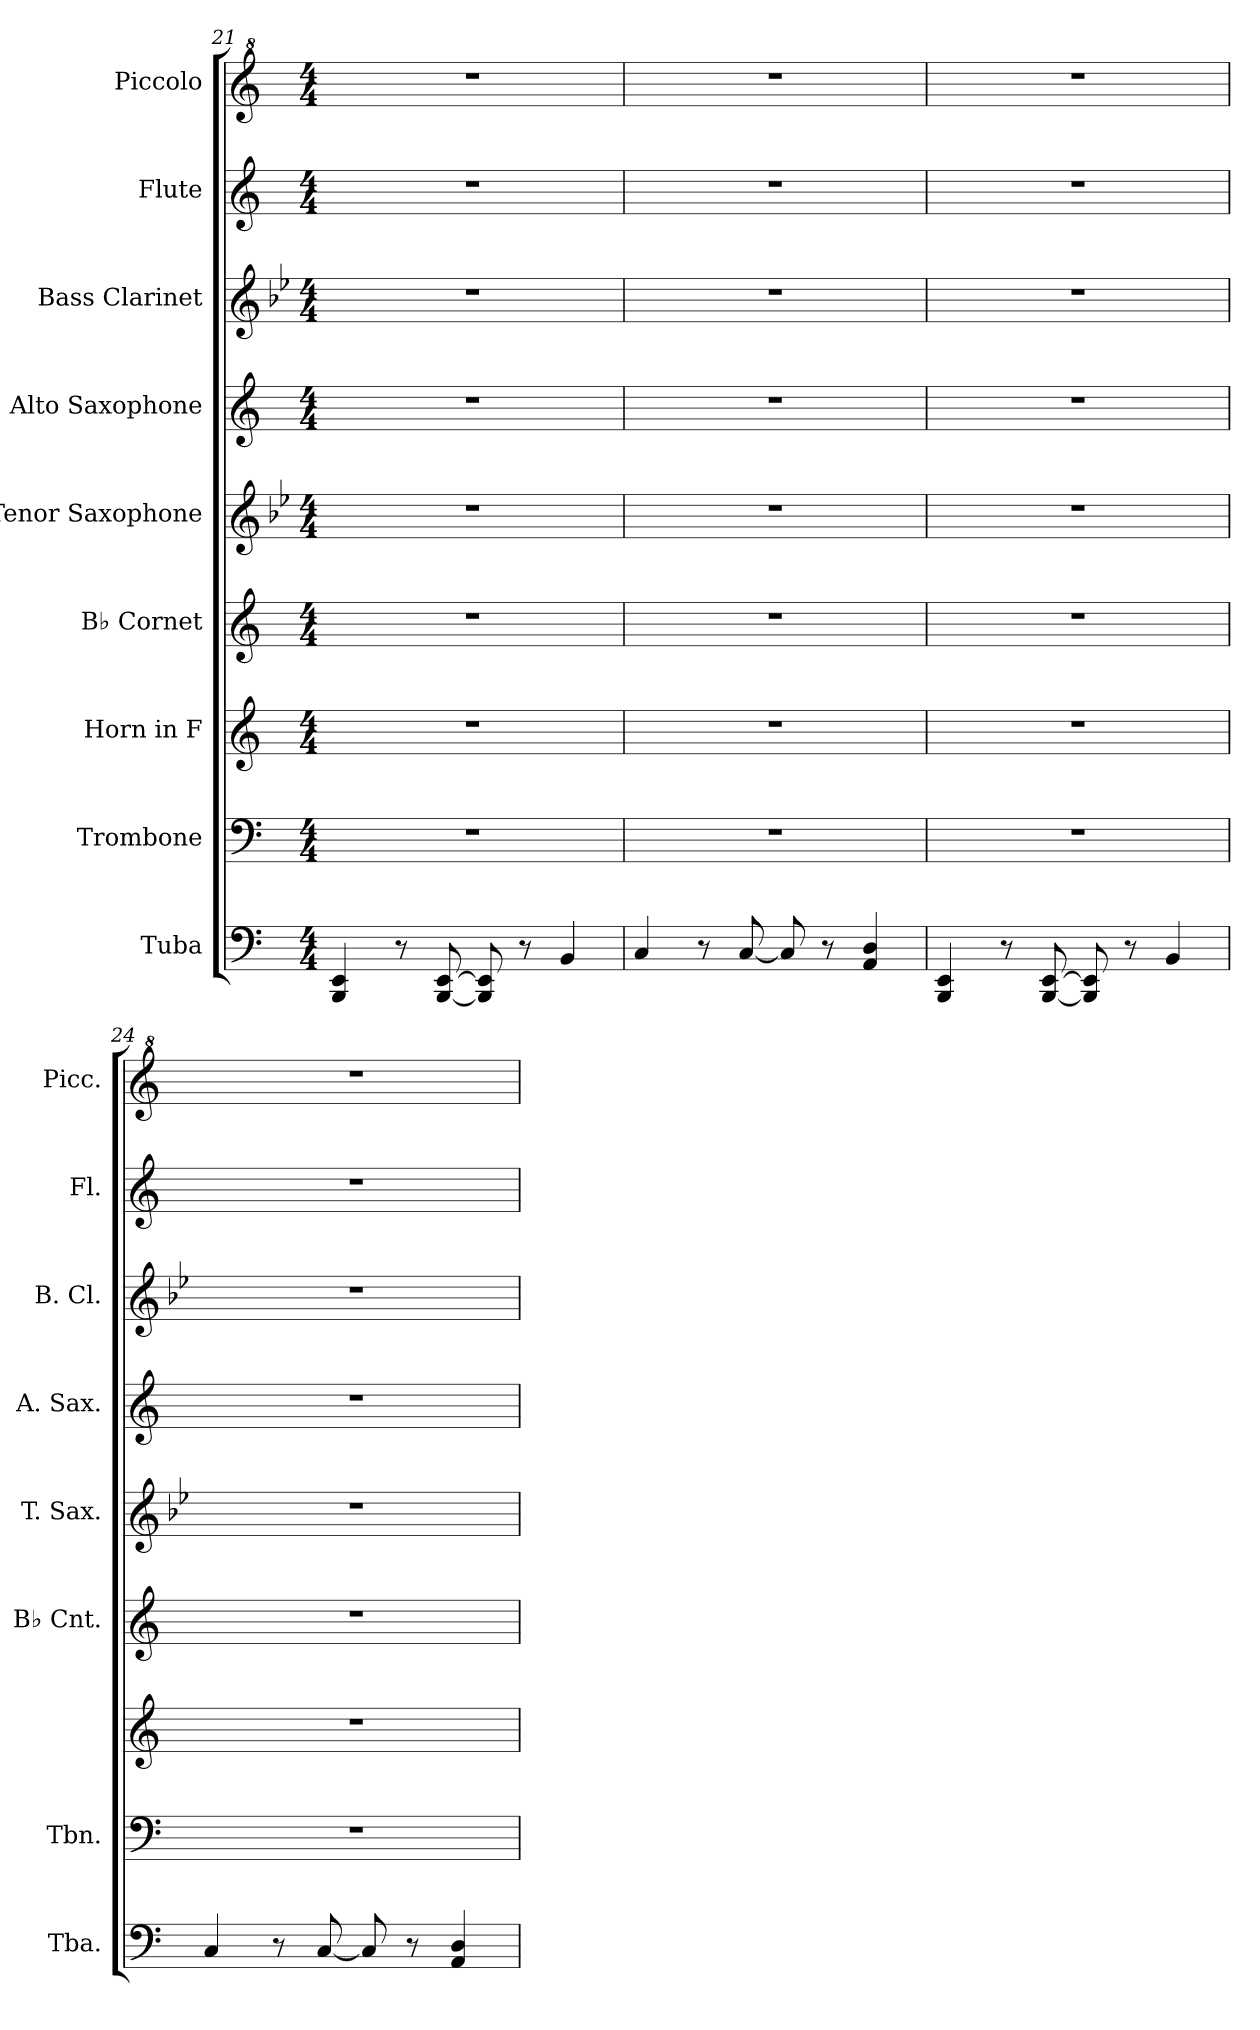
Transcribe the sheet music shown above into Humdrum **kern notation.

**kern	**kern	**kern	**kern	**kern	**kern	**kern	**kern	**kern
*part9	*part8	*part7	*part6	*part5	*part4	*part3	*part2	*part1
*staff9	*staff8	*staff7	*staff6	*staff5	*staff4	*staff3	*staff2	*staff1
*I"Tuba	*I"Trombone	*I"Horn in F	*I"B♭ Cornet	*I"Tenor Saxophone	*I"Alto Saxophone	*I"Bass Clarinet	*I"Flute	*I"Piccolo
*I'Tba.	*I'Tbn.	*	*I'B♭ Cnt.	*I'T. Sax.	*I'A. Sax.	*I'B. Cl.	*I'Fl.	*I'Picc.
*clefF4	*clefF4	*clefG2	*clefG2	*clefG2	*clefG2	*clefG2	*clefG2	*clefG^2
*	*	*ITrd4c7	*ITrd1c2	*ITrd8c14	*ITrd5c9	*ITrd8c14	*	*ITrd-7c-12
*k[]	*k[]	*k[b-]	*k[b-e-]	*k[b-e-]	*k[b-e-a-]	*k[b-e-]	*k[]	*k[]
*M4/4	*M4/4	*M4/4	*M4/4	*M4/4	*M4/4	*M4/4	*M4/4	*M4/4
=21	=21	=21	=21	=21	=21	=21	=21	=21
4BBB/ 4EE/	1r	1r	1r	1r	1r	1r	1r	1r
8r	.	.	.	.	.	.	.	.
[8BBB/ [8EE/	.	.	.	.	.	.	.	.
8BBB/] 8EE/]	.	.	.	.	.	.	.	.
8r	.	.	.	.	.	.	.	.
4BB/	.	.	.	.	.	.	.	.
=22	=22	=22	=22	=22	=22	=22	=22	=22
4C/	1r	1r	1r	1r	1r	1r	1r	1r
8r	.	.	.	.	.	.	.	.
[8C/	.	.	.	.	.	.	.	.
8C/]	.	.	.	.	.	.	.	.
8r	.	.	.	.	.	.	.	.
4AA/ 4D/	.	.	.	.	.	.	.	.
=23	=23	=23	=23	=23	=23	=23	=23	=23
4BBB/ 4EE/	1r	1r	1r	1r	1r	1r	1r	1r
8r	.	.	.	.	.	.	.	.
[8BBB/ [8EE/	.	.	.	.	.	.	.	.
8BBB/] 8EE/]	.	.	.	.	.	.	.	.
8r	.	.	.	.	.	.	.	.
4BB/	.	.	.	.	.	.	.	.
!!LO:PB:g=z
=24	=24	=24	=24	=24	=24	=24	=24	=24
4C/	1r	1r	1r	1r	1r	1r	1r	1r
8r	.	.	.	.	.	.	.	.
[8C/	.	.	.	.	.	.	.	.
8C/]	.	.	.	.	.	.	.	.
8r	.	.	.	.	.	.	.	.
4AA/ 4D/	.	.	.	.	.	.	.	.
=	=	=	=	=	=	=	=	=
*-	*-	*-	*-	*-	*-	*-	*-	*-
